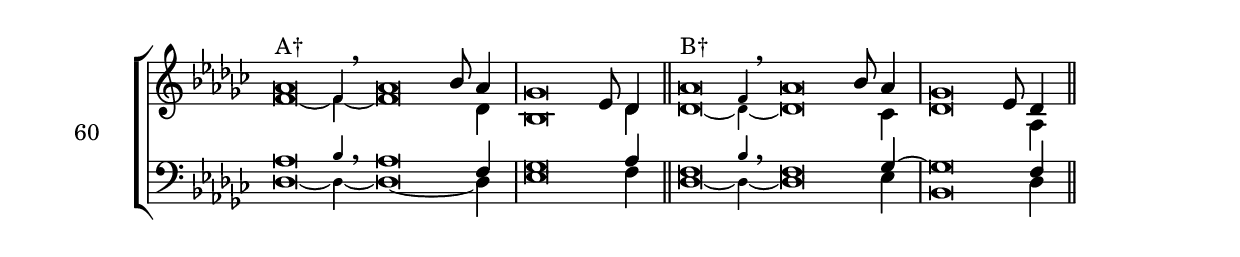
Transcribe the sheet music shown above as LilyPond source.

\version "2.18.2"
\version "2.18.2"

divisioMinima = {
    \bar ""
    \once \override BreathingSign.stencil = #ly:breathing-sign::divisio-minima
    \once \override BreathingSign.Y-offset = #0
    \breathe
}

dm = {
    \bar ""
    \once \override BreathingSign.stencil = #ly:breathing-sign::divisio-maior
    \once \override BreathingSign.Y-offset = #0
    \breathe
}
divisioMaxima = {
    \bar ""
    \once \override BreathingSign.stencil = #ly:breathing-sign::divisio-maxima
    \once \override BreathingSign.Y-offset = #0
    \breathe
}

fi = { \bar "||" }
ll = { \once \override LyricText.self-alignment-X = #LEFT }
sm = { \set melismaBusyProperties = #'() }
usm = { \unset melismaBusyProperties }

global = {
    \key ges \major
    \cadenzaOn
    \set tieWaitForNote = ##t
    \autoBeamOff
    %\hide Staff.Stem
}

sopranoOneFlex = { \afterGrace aes'\breve^"A†" f'4 \breathe \bar ""  aes'\breve bes'8 aes'4 \bar "|" ges'\breve ees'8 des'4 \bar "||" }
sopranoOne = { aes'\breve^"A" bes'8 aes'4 \bar "|" ges'\breve ees'8 des'4 \bar "||" }
sopranoTwoFlex = { \afterGrace aes'\breve^"B†" f'4 \breathe \bar ""  aes'\breve bes'8 aes'4 \bar "|" ges'\breve ees'8 des'4 \bar "||" }
sopranoTwo = { aes'\breve^"B" bes'8 aes'4 \bar "|" ges'\breve ees'8 des'4 \bar "||" }

altoOneFlex = { \afterGrace f'\breve~ f'4~ f'\breve s8 des'4 bes\breve s8 des'4 }
altoOne = { f'\breve s8 des'4 bes\breve s8 des'4 }
altoTwoFlex = { \afterGrace des'\breve~ des'4~ des'\breve s8 ces'4 des'\breve s8 aes4 }
altoTwo = { des'\breve s8 ces'4 des'\breve s8 aes4 }

tenorOneFlex = { \afterGrace aes\breve bes4 \breathe \bar "" aes\breve s8 f4 \bar "|" ges\breve s8 aes4 \bar "||" }
tenorOne = { aes\breve s8 f4 \bar "|" ges\breve s8 aes4 \bar "||" }
tenorTwoFlex = { \afterGrace f\breve bes4 \breathe \bar "" f\breve s8 ges4~ \bar "|" ges\breve s8 f4 \bar "||" }
tenorTwo = { f\breve s8 ges4~ \bar "|" ges\breve s8 f4 \bar "||" }

bassOneFlex = { \afterGrace des\breve~ des4~ des\breve~ s8 des4 ees\breve s8 f4 }
bassOne = { des\breve~ s8 des4 ees\breve s8 f4 }
bassTwoFlex = { \afterGrace des\breve~ des4~ des\breve s8 ees4 bes,\breve s8 des4 }
bassTwo = { des\breve s8 ees4 bes,\breve s8 des4 }




sopMusic = {
    \global
    \voiceOne
    \sopranoOneFlex
    \sopranoTwoFlex
}
altoMusic = {
    \global
    \voiceTwo
    \altoOneFlex
    \altoTwoFlex
    %\altoOne
    %\altoTwo
}
tenorMusic = {
    \global
    \voiceOne
    \tenorOneFlex
    \tenorTwoFlex
    %\tenorOne
    %\tenorTwo
}
bassMusic = {
    \global
    \voiceTwo
    \bassOneFlex
    \bassTwoFlex
    %\bassOne
    %\bassTwo
}

\score {

    \header {
        %piece = \markup { \fontsize #2 \bold "LBI_3a" }
    }
    <<
        \transpose e e {



            \new ChoirStaff \with { instrumentName = #"60" } % LBI_7a
            <<
                \new Staff ="up"
                <<
                    \clef treble
                    \accidentalStyle forget
                    \new Voice = "Soprano" \sopMusic
                    \new Voice = "Alto" \altoMusic
                >>
                \new Staff ="down"
                <<
                    \clef bass
                    \accidentalStyle forget
                    \new Voice = "Tenor" \tenorMusic
                    \new Voice = "Bass" \bassMusic
                >>
            >>
        }
    >>

    \layout 
    { 
        ragged-last = ##t
        \context 
        { 
            \Staff 
            \remove Time_signature_engraver 
        } 

    } 

}
